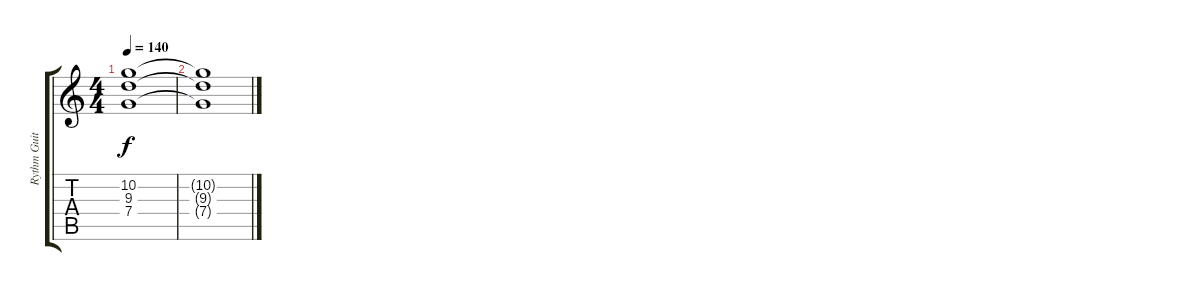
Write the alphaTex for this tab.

\track ("Rythm Guitar" "Rythm Guit") {instrument overdrivenguitar}
\staff {score tabs}
\tuning (D4 A3 F3 C3 G2 D2) {hide}
\ts (4 4)
\tempo 140
\clef g2
\ks c
(10.2{t} 9.3{t} 7.4{t}).1{dy f} |
(10.2{t} 9.3{t} 7.4{t}).1
